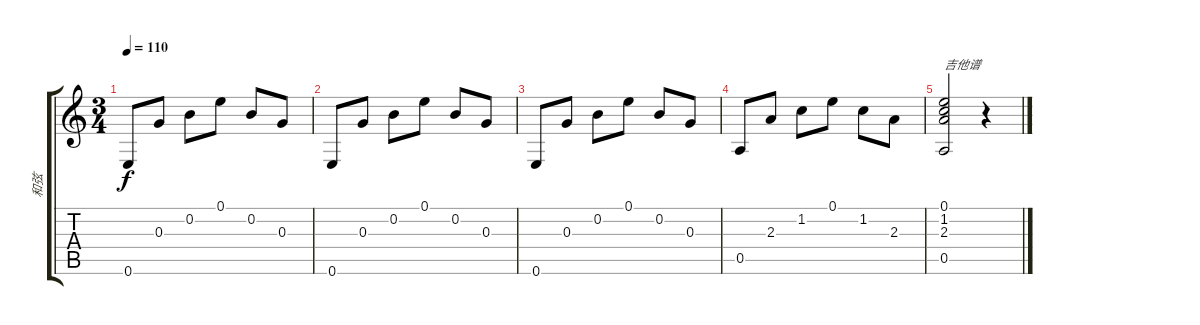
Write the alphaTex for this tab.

\track ("和弦" "和弦") {instrument acousticguitarnylon}
\staff {score tabs}
\tuning (E4 B3 G3 D3 A2 E2) {hide}
\ts (3 4)
\tempo 110
\clef g2
\ks c
0.6.8{dy f} 0.3.8 0.2.8 0.1.8 0.2.8 0.3.8 |
0.6.8 0.3.8 0.2.8 0.1.8 0.2.8 0.3.8 |
0.6.8 0.3.8 0.2.8 0.1.8 0.2.8 0.3.8 |
0.5.8 2.3.8 1.2.8 0.1.8 1.2.8 2.3.8 |
(0.1 1.2 2.3 0.5).2{txt "吉他谱"} r.4
